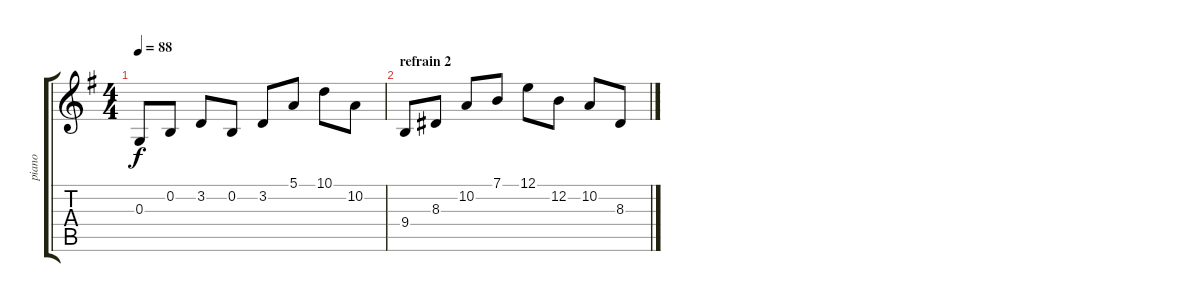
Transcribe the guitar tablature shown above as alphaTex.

\track ("piano" "piano") {instrument acousticgrandpiano}
\staff {score tabs}
\tuning (E4 B3 G3 D3 A2 E2) {hide}
\ts (4 4)
\tempo 88
\clef g2
\ks g
0.3.8{dy f} 0.2.8 3.2.8 0.2.8 3.2.8 5.1.8 10.1.8 10.2.8 |
\section ("" "refrain 2")
9.4.8 8.3.8 10.2.8 7.1.8 12.1.8 12.2.8 10.2.8 8.3.8
